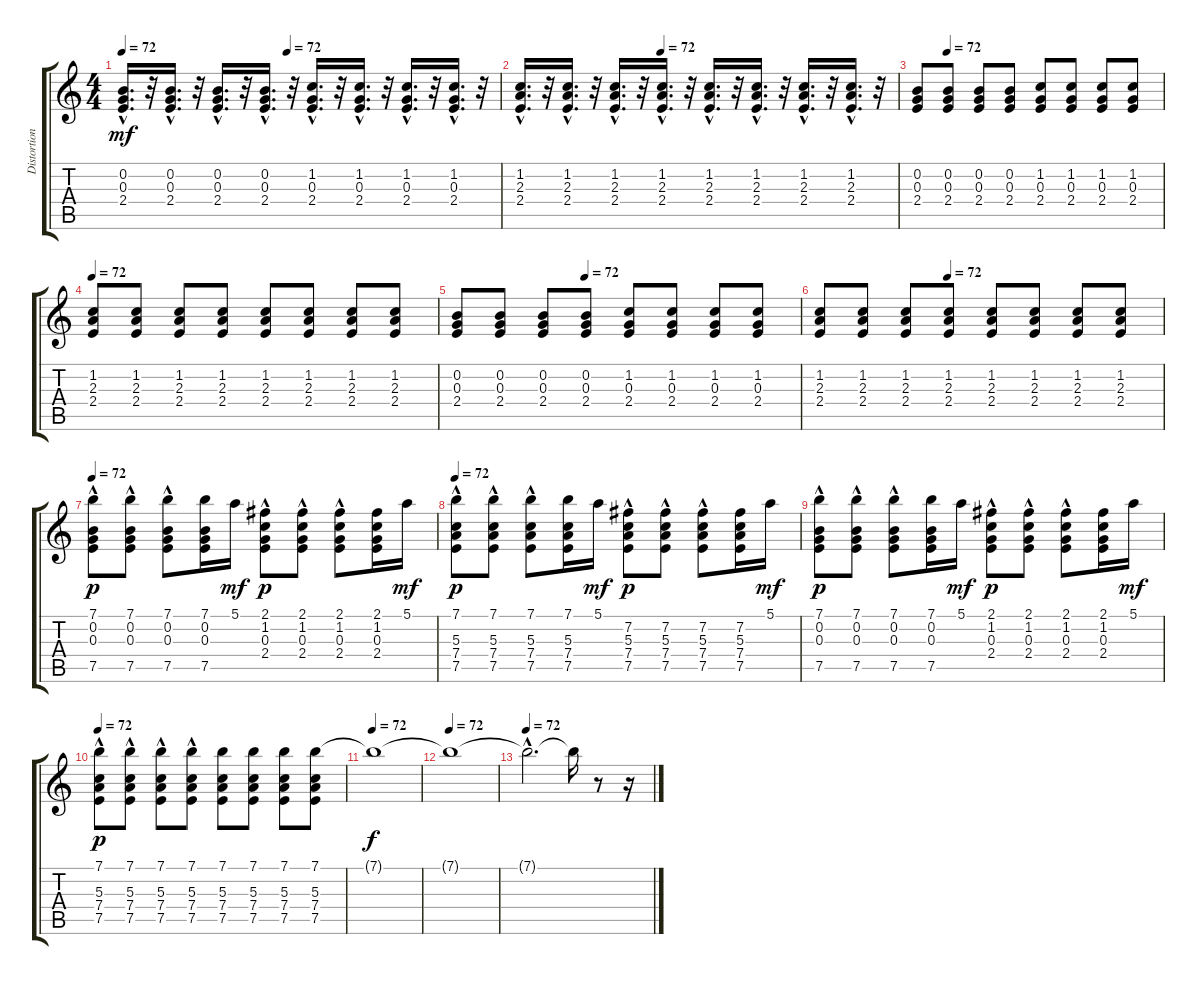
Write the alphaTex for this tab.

\track ("Distortion" "Distortion") {instrument distortionguitar}
\staff {score tabs}
\tuning (E4 B3 G3 D3 A2 E2) {hide}
\ts (4 4)
\tempo 72
\tempo (72 0.4375)
\clef g2
\ks c
(0.2{hac} 0.3{hac} 2.4{hac}).16{d dy mf} r.32 (0.2{hac} 0.3{hac} 2.4{hac}).16{d} r.32 (0.2{hac} 0.3{hac} 2.4{hac}).16{d} r.32 (0.2{hac} 0.3{hac} 2.4{hac}).16{d} r.32 (1.2{hac} 0.3{hac} 2.4{hac}).16{d} r.32 (1.2{hac} 0.3{hac} 2.4{hac}).16{d} r.32 (1.2{hac} 0.3{hac} 2.4{hac}).16{d} r.32 (1.2{hac} 0.3{hac} 2.4{hac}).16{d} r.32 |
\tempo (72 0.375)
(1.2{hac} 2.3{hac} 2.4{hac}).16{d} r.32 (1.2{hac} 2.3{hac} 2.4{hac}).16{d} r.32 (1.2{hac} 2.3{hac} 2.4{hac}).16{d} r.32 (1.2{hac} 2.3{hac} 2.4{hac}).16{d} r.32 (1.2{hac} 2.3{hac} 2.4{hac}).16{d} r.32 (1.2{hac} 2.3{hac} 2.4{hac}).16{d} r.32 (1.2{hac} 2.3{hac} 2.4{hac}).16{d} r.32 (1.2{hac} 2.3{hac} 2.4{hac}).16{d} r.32 |
\tempo (72 0.125)
(0.2 0.3 2.4).8 (0.2 0.3 2.4).8 (0.2 0.3 2.4).8 (0.2 0.3 2.4).8 (1.2 0.3 2.4).8 (1.2 0.3 2.4).8 (1.2 0.3 2.4).8 (1.2 0.3 2.4).8 |
\tempo 72
(1.2 2.3 2.4).8 (1.2 2.3 2.4).8 (1.2 2.3 2.4).8 (1.2 2.3 2.4).8 (1.2 2.3 2.4).8 (1.2 2.3 2.4).8 (1.2 2.3 2.4).8 (1.2 2.3 2.4).8 |
\tempo (72 0.375)
(0.2 0.3 2.4).8 (0.2 0.3 2.4).8 (0.2 0.3 2.4).8 (0.2 0.3 2.4).8 (1.2 0.3 2.4).8 (1.2 0.3 2.4).8 (1.2 0.3 2.4).8 (1.2 0.3 2.4).8 |
\tempo (72 0.375)
(1.2 2.3 2.4).8 (1.2 2.3 2.4).8 (1.2 2.3 2.4).8 (1.2 2.3 2.4).8 (1.2 2.3 2.4).8 (1.2 2.3 2.4).8 (1.2 2.3 2.4).8 (1.2 2.3 2.4).8 |
\tempo 72
(7.1{hac} 0.2 0.3 7.5).8{dy p} (7.1{hac} 0.2 0.3 7.5).8 (7.1{hac} 0.2 0.3 7.5).8 (7.1 0.2 0.3 7.5).16 5.1.16{dy mf} (2.1{hac} 1.2 0.3 2.4).8{dy p} (2.1{hac} 1.2 0.3 2.4).8 (2.1{hac} 1.2 0.3 2.4).8 (2.1 1.2 0.3 2.4).16 5.1.16{dy mf} |
\tempo 72
(7.1{hac} 5.3 7.4 7.5).8{dy p} (7.1{hac} 5.3 7.4 7.5).8 (7.1{hac} 5.3 7.4 7.5).8 (7.1 5.3 7.4 7.5).16 5.1.16{dy mf} (7.2{hac} 5.3 7.4 7.5).8{dy p} (7.2{hac} 5.3 7.4 7.5).8 (7.2{hac} 5.3 7.4 7.5).8 (7.2 5.3 7.4 7.5).16 5.1.16{dy mf} |
(7.1{hac} 0.2 0.3 7.5).8{dy p} (7.1{hac} 0.2 0.3 7.5).8 (7.1{hac} 0.2 0.3 7.5).8 (7.1 0.2 0.3 7.5).16 5.1.16{dy mf} (2.1{hac} 1.2 0.3 2.4).8{dy p} (2.1{hac} 1.2 0.3 2.4).8 (2.1{hac} 1.2 0.3 2.4).8 (2.1 1.2 0.3 2.4).16 5.1.16{dy mf} |
\tempo 72
(7.1{hac} 5.3 7.4 7.5).8{dy p} (7.1{hac} 5.3 7.4 7.5).8 (7.1{hac} 5.3 7.4 7.5).8 (7.1{hac} 5.3 7.4 7.5).8 (7.1 5.3 7.4 7.5).8 (7.1 5.3 7.4 7.5).8 (7.1 5.3 7.4 7.5).8 (7.1 5.3 7.4 7.5).8 |
\tempo 72
7.1{t}.1{dy f} |
\tempo 72
7.1{t}.1 |
\tempo 72
7.1{hac t}.2{d} 7.1{t}.16 r.8 r.16
